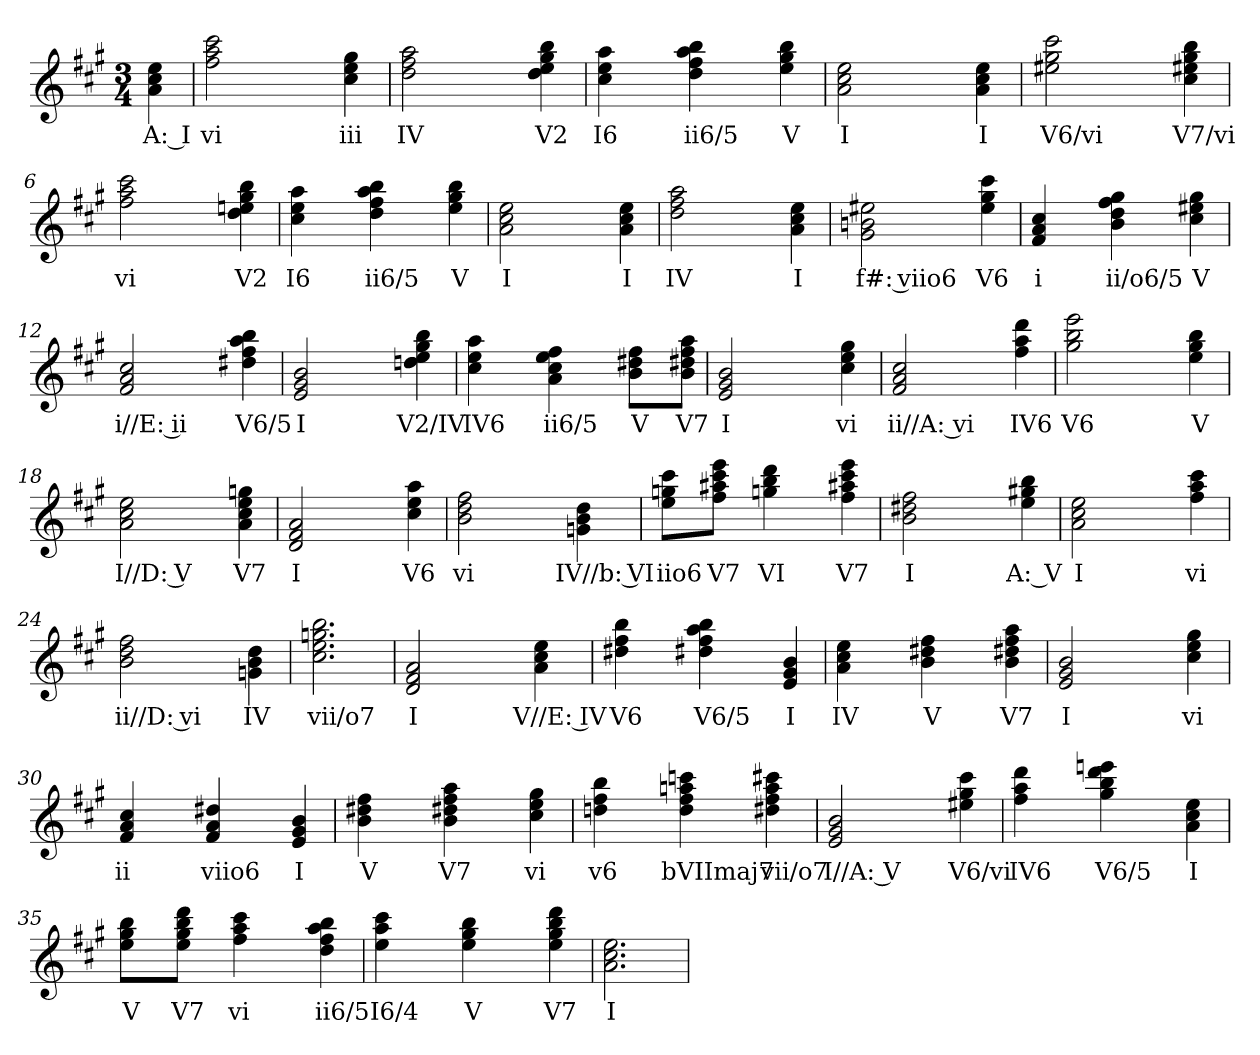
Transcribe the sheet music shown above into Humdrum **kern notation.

**kern	**text
*part1	*part1
*staff1	*staff1
*k[f#c#g#]	*
*A:	*
*M3/4	*
=	=
4a 4cc# 4ee	A: I
=1	=1
2ff# 2aa 2ccc#	vi
2ryy	.
4cc# 4ee 4gg#	iii
=2	=2
2dd 2ff# 2aa	IV
2ryy	.
4dd 4ee 4gg# 4bb	V2
=3	=3
4cc# 4ee 4aa	I6
4ryy	.
4dd 4ff# 4aa 4bb	ii6/5
4ryy	.
4ee 4gg# 4bb	V
=4	=4
2a 2cc# 2ee	I
2ryy	.
4a 4cc# 4ee	I
=5	=5
2ee#X 2gg# 2ccc#	V6/vi
2ryy	.
4cc# 4ee#X 4gg# 4bb	V7/vi
=6	=6
2ff# 2aa 2ccc#	vi
2ryy	.
4dd 4een 4gg# 4bb	V2
=7	=7
4cc# 4ee 4aa	I6
4ryy	.
4dd 4ff# 4aa 4bb	ii6/5
4ryy	.
4ee 4gg# 4bb	V
=8	=8
2a 2cc# 2ee	I
2ryy	.
4a 4cc# 4ee	I
=9	=9
2dd 2ff# 2aa	IV
2ryy	.
4a 4cc# 4ee	I
=10	=10
2g# 2bn 2ee#X	f#: viio6
2ryy	.
4ee# 4gg# 4ccc#	V6
=11	=11
4f# 4a 4cc#	i
4ryy	.
4b 4dd 4ff# 4gg#	ii/o6/5
4ryy	.
4cc# 4ee#X 4gg#	V
=12	=12
2f# 2a 2cc#	i//E: ii
2ryy	.
4dd#X 4ff# 4aa 4bb	V6/5
=13	=13
2e 2g# 2b	I
2ryy	.
4ddn 4ee 4gg# 4bb	V2/IV
=14	=14
4cc# 4ee 4aa	IV6
4ryy	.
4a 4cc# 4ee 4ff#	ii6/5
4ryy	.
8b 8dd#X 8ff#L	V
8ryy	.
8b 8dd#X 8ff# 8aaJ	V7
=15	=15
2e 2g# 2b	I
2ryy	.
4cc# 4ee 4gg#	vi
=16	=16
2f# 2a 2cc#	ii//A: vi
2ryy	.
4ff# 4aa 4ddd	IV6
=17	=17
2gg# 2bb 2eee	V6
2ryy	.
4ee 4gg# 4bb	V
=18	=18
2a 2cc# 2ee	I//D: V
2ryy	.
4a 4cc# 4ee 4ggn	V7
=19	=19
2d 2f# 2a	I
2ryy	.
4cc# 4ee 4aa	V6
=20	=20
2b 2dd 2ff#	vi
2ryy	.
4gn 4b 4dd	IV//b: VI
=21	=21
8ee 8ggn 8ccc#L	iio6
8ryy	.
8ff# 8aa#X 8ccc# 8eeeJ	V7
8ryy	.
4ggn 4bb 4ddd	VI
4ryy	.
4ff# 4aa#X 4ccc# 4eee	V7
=22	=22
2b 2dd#X 2ff#	I
2ryy	.
4ee 4gg#X 4bb	A: V
=23	=23
2a 2cc# 2ee	I
2ryy	.
4ff# 4aa 4ccc#	vi
=24	=24
2b 2dd 2ff#	ii//D: vi
2ryy	.
4gn 4b 4dd	IV
=25	=25
2.cc# 2.ee 2.ggn 2.bb	vii/o7
=26	=26
2d 2f# 2a	I
2ryy	.
4a 4cc# 4ee	V//E: IV
=27	=27
4dd#X 4ff# 4bb	V6
4ryy	.
4dd#X 4ff# 4aa 4bb	V6/5
4ryy	.
4e 4g# 4b	I
=28	=28
4a 4cc# 4ee	IV
4ryy	.
4b 4dd#X 4ff#	V
4ryy	.
4b 4dd#X 4ff# 4aa	V7
=29	=29
2e 2g# 2b	I
2ryy	.
4cc# 4ee 4gg#	vi
=30	=30
4f# 4a 4cc#	ii
4ryy	.
4f# 4a 4dd#X	viio6
4ryy	.
4e 4g# 4b	I
=31	=31
4b 4dd#X 4ff#	V
4ryy	.
4b 4dd#X 4ff# 4aa	V7
4ryy	.
4cc# 4ee 4gg#	vi
=32	=32
4ddn 4ff# 4bb	v6
4ryy	.
4dd 4ff# 4aan 4cccn	bVIImaj7
4ryy	.
4dd#X 4ff# 4aa 4ccc#X	vii/o7
=33	=33
2e 2g# 2b	I//A: V
2ryy	.
4ee#X 4gg# 4ccc#	V6/vi
=34	=34
4ff# 4aa 4ddd	IV6
4ryy	.
4gg# 4bb 4ddd 4eeen	V6/5
4ryy	.
4a 4cc# 4ee	I
=35	=35
8ee 8gg# 8bbL	V
8ryy	.
8ee 8gg# 8bb 8dddJ	V7
8ryy	.
4ff# 4aa 4ccc#	vi
4ryy	.
4dd 4ff# 4aa 4bb	ii6/5
=36	=36
4ee 4aa 4ccc#	I6/4
4ryy	.
4ee 4gg# 4bb	V
4ryy	.
4ee 4gg# 4bb 4ddd	V7
=37	=37
2.a 2.cc# 2.ee	I
=	=
*-	*-
